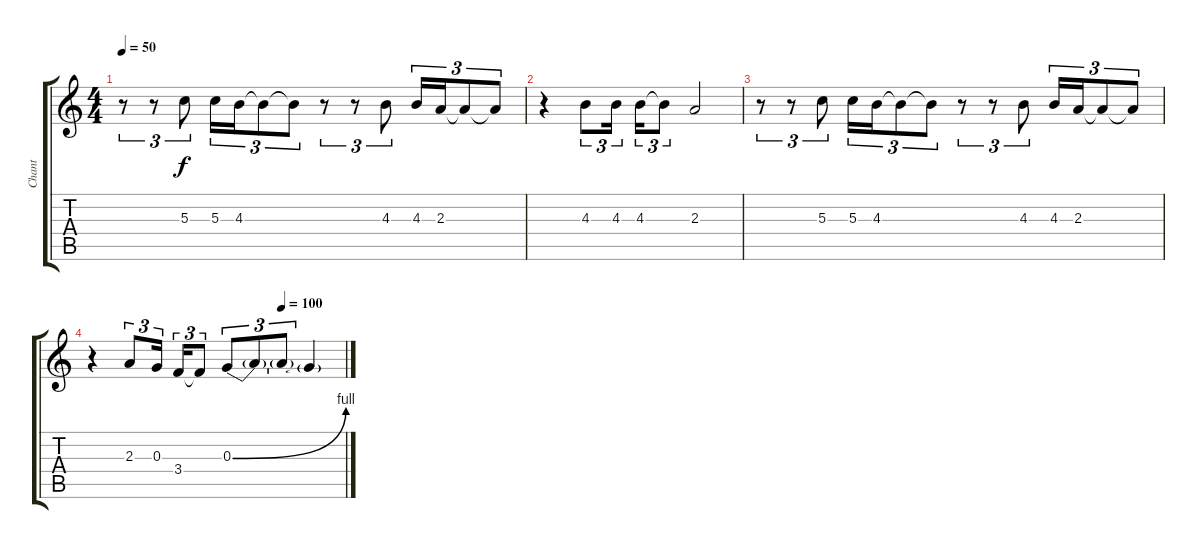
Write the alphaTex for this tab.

\track ("Chant" "Chant") {instrument electricguitarclean}
\staff {score tabs}
\tuning (E4 B3 G3 D3 A2 E2) {hide}
\ts (4 4)
\tempo 50
\clef g2
\ks c
r.8{tu (3 2) dy f} r.8{tu (3 2)} 5.3.8{tu (3 2)} 5.3.16{tu (3 2)} 4.3.16{tu (3 2)} 4.3{t}.8{tu (3 2)} 4.3{t}.8{tu (3 2)} r.8{tu (3 2)} r.8{tu (3 2)} 4.3.8{tu (3 2)} 4.3.16{tu (3 2)} 2.3.16{tu (3 2)} 2.3{t}.8{tu (3 2)} 2.3{t}.8{tu (3 2)} |
r.4 4.3.8{tu (3 2)} 4.3.16{tu (3 2)} 4.3.16{tu (3 2)} 4.3{t}.8{tu (3 2)} 2.3.2 |
r.8{tu (3 2)} r.8{tu (3 2)} 5.3.8{tu (3 2)} 5.3.16{tu (3 2)} 4.3.16{tu (3 2)} 4.3{t}.8{tu (3 2)} 4.3{t}.8{tu (3 2)} r.8{tu (3 2)} r.8{tu (3 2)} 4.3.8{tu (3 2)} 4.3.16{tu (3 2)} 2.3.16{tu (3 2)} 2.3{t}.8{tu (3 2)} 2.3{t}.8{tu (3 2)} |
\tempo (100 0.75)
r.4 2.3.8{tu (3 2)} 0.3.16{tu (3 2)} 3.4.16{tu (3 2)} 3.4{t}.8{tu (3 2)} 0.3{be (bend 0 0 60 4)}.8{tu (3 2)} 0.3{t}.8{tu (3 2)} 0.3{t}.8{tu (3 2)} 0.3{t}.4
